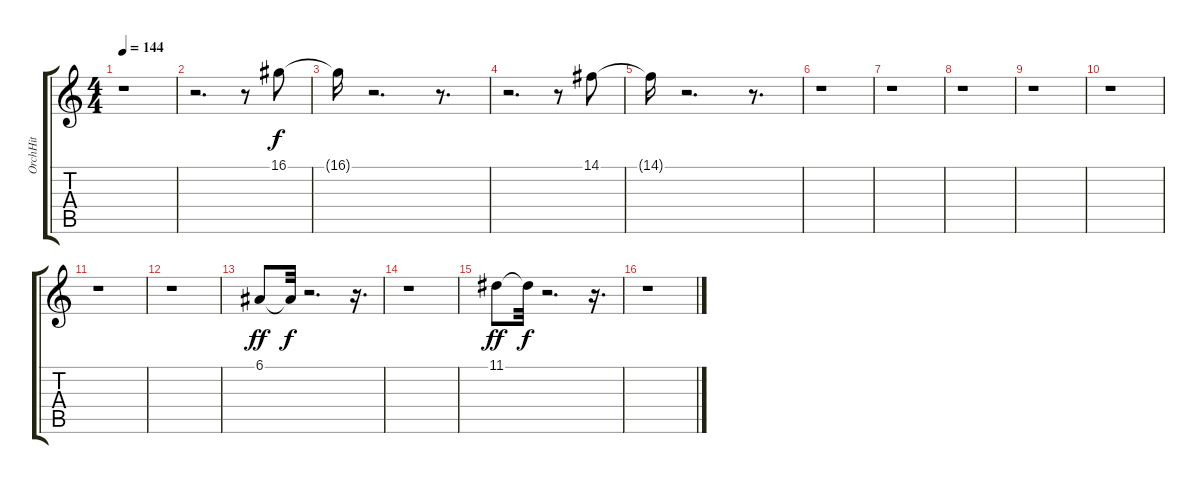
\track ("OrchHit" "OrchHit") {instrument orchestrahit}
\staff {score tabs}
\tuning (E4 B3 G3 D3 A2 E2) {hide}
\ts (4 4)
\tempo 144
\clef g2
\ks c
r.1{dy f} |
r.2{d} r.8 16.1.8 |
16.1{t}.16 r.2{d} r.8{d} |
r.2{d} r.8 14.1.8 |
14.1{t}.16 r.2{d} r.8{d} |
r.1 |
r.1 |
r.1 |
r.1 |
r.1 |
r.1 |
r.1 |
6.1.8{dy ff} 6.1{t}.32{dy f} r.2{d} r.16{d} |
r.1 |
11.1.8{dy ff} 11.1{t}.32{dy f} r.2{d} r.16{d} |
r.1
